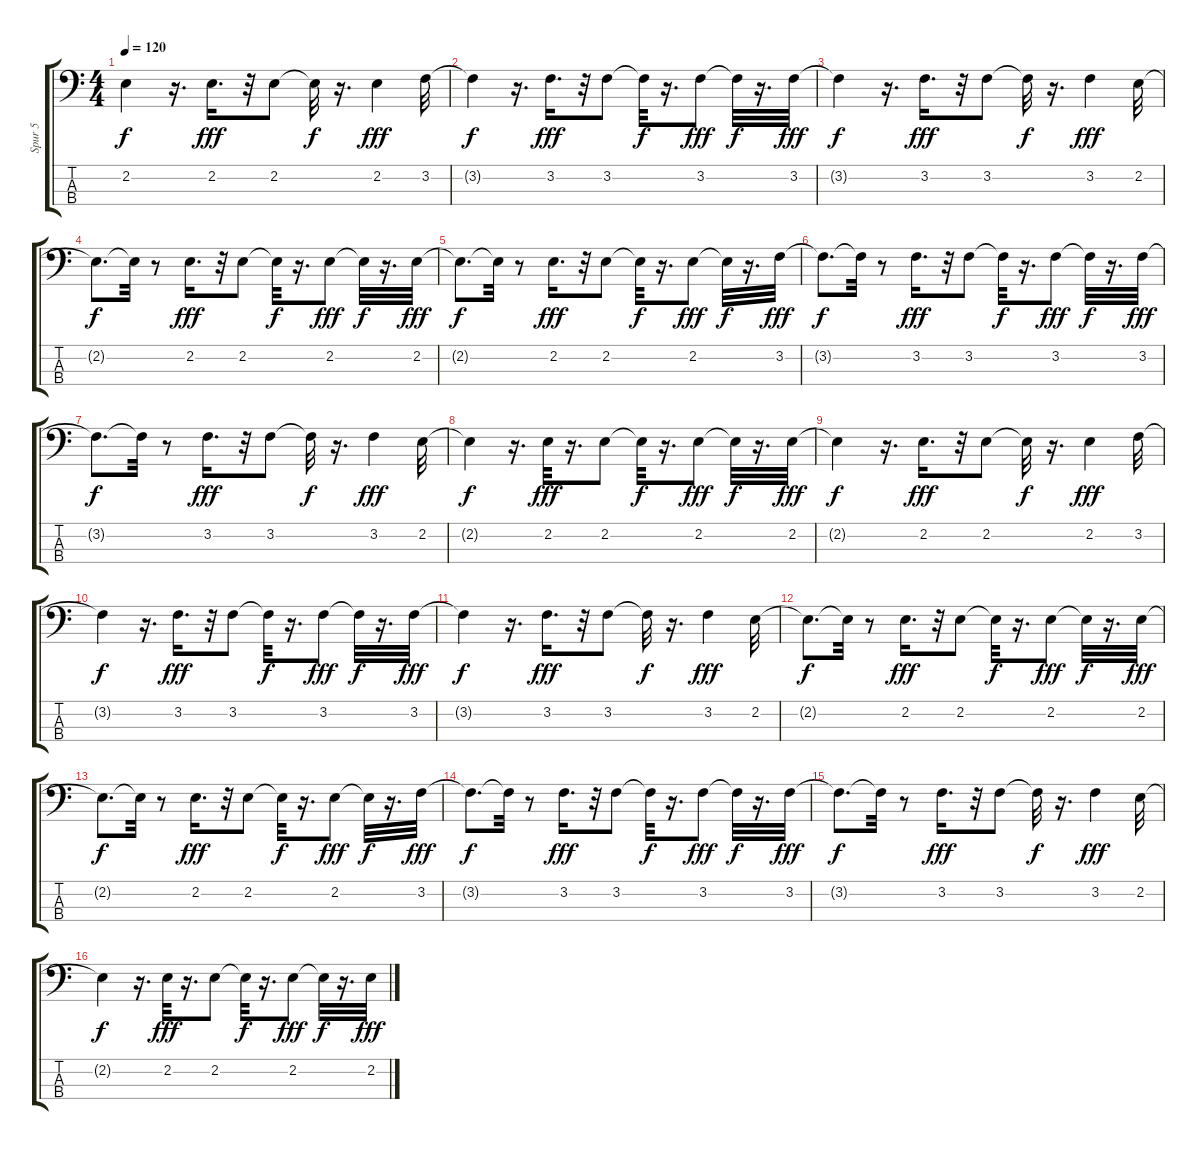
\track ("Spur 5" "Spur 5") {instrument electricbassfinger}
\staff {score tabs}
\tuning (G2 D2 A1 E1) {hide}
\ts (4 4)
\tempo 120
\clef f4
\ks c
2.2{t}.4{dy f} r.16{d} 2.2.16{d dy fff} r.32 2.2.8 2.2{t}.32{dy f} r.16{d} 2.2.4{dy fff} 3.2.32 |
3.2{t}.4{dy f} r.16{d} 3.2.16{d dy fff} r.32 3.2.8 3.2{t}.32{dy f} r.16{d} 3.2.8{dy fff} 3.2{t}.32{dy f} r.16{d} 3.2.32{dy fff} |
3.2{t}.4{dy f} r.16{d} 3.2.16{d dy fff} r.32 3.2.8 3.2{t}.32{dy f} r.16{d} 3.2.4{dy fff} 2.2.32 |
2.2{t}.8{d dy f} 2.2{t}.32 r.8 2.2.16{d dy fff} r.32 2.2.8 2.2{t}.32{dy f} r.16{d} 2.2.8{dy fff} 2.2{t}.32{dy f} r.16{d} 2.2.32{dy fff} |
2.2{t}.8{d dy f} 2.2{t}.32 r.8 2.2.16{d dy fff} r.32 2.2.8 2.2{t}.32{dy f} r.16{d} 2.2.8{dy fff} 2.2{t}.32{dy f} r.16{d} 3.2.32{dy fff} |
3.2{t}.8{d dy f} 3.2{t}.32 r.8 3.2.16{d dy fff} r.32 3.2.8 3.2{t}.32{dy f} r.16{d} 3.2.8{dy fff} 3.2{t}.32{dy f} r.16{d} 3.2.32{dy fff} |
3.2{t}.8{d dy f} 3.2{t}.32 r.8 3.2.16{d dy fff} r.32 3.2.8 3.2{t}.32{dy f} r.16{d} 3.2.4{dy fff} 2.2.32 |
2.2{t}.4{dy f} r.16{d} 2.2.32{dy fff} r.16{d} 2.2.8 2.2{t}.32{dy f} r.16{d} 2.2.8{dy fff} 2.2{t}.32{dy f} r.16{d} 2.2.32{dy fff} |
2.2{t}.4{dy f} r.16{d} 2.2.16{d dy fff} r.32 2.2.8 2.2{t}.32{dy f} r.16{d} 2.2.4{dy fff} 3.2.32 |
3.2{t}.4{dy f} r.16{d} 3.2.16{d dy fff} r.32 3.2.8 3.2{t}.32{dy f} r.16{d} 3.2.8{dy fff} 3.2{t}.32{dy f} r.16{d} 3.2.32{dy fff} |
3.2{t}.4{dy f} r.16{d} 3.2.16{d dy fff} r.32 3.2.8 3.2{t}.32{dy f} r.16{d} 3.2.4{dy fff} 2.2.32 |
2.2{t}.8{d dy f} 2.2{t}.32 r.8 2.2.16{d dy fff} r.32 2.2.8 2.2{t}.32{dy f} r.16{d} 2.2.8{dy fff} 2.2{t}.32{dy f} r.16{d} 2.2.32{dy fff} |
2.2{t}.8{d dy f} 2.2{t}.32 r.8 2.2.16{d dy fff} r.32 2.2.8 2.2{t}.32{dy f} r.16{d} 2.2.8{dy fff} 2.2{t}.32{dy f} r.16{d} 3.2.32{dy fff} |
3.2{t}.8{d dy f} 3.2{t}.32 r.8 3.2.16{d dy fff} r.32 3.2.8 3.2{t}.32{dy f} r.16{d} 3.2.8{dy fff} 3.2{t}.32{dy f} r.16{d} 3.2.32{dy fff} |
3.2{t}.8{d dy f} 3.2{t}.32 r.8 3.2.16{d dy fff} r.32 3.2.8 3.2{t}.32{dy f} r.16{d} 3.2.4{dy fff} 2.2.32 |
2.2{t}.4{dy f} r.16{d} 2.2.32{dy fff} r.16{d} 2.2.8 2.2{t}.32{dy f} r.16{d} 2.2.8{dy fff} 2.2{t}.32{dy f} r.16{d} 2.2.32{dy fff}
